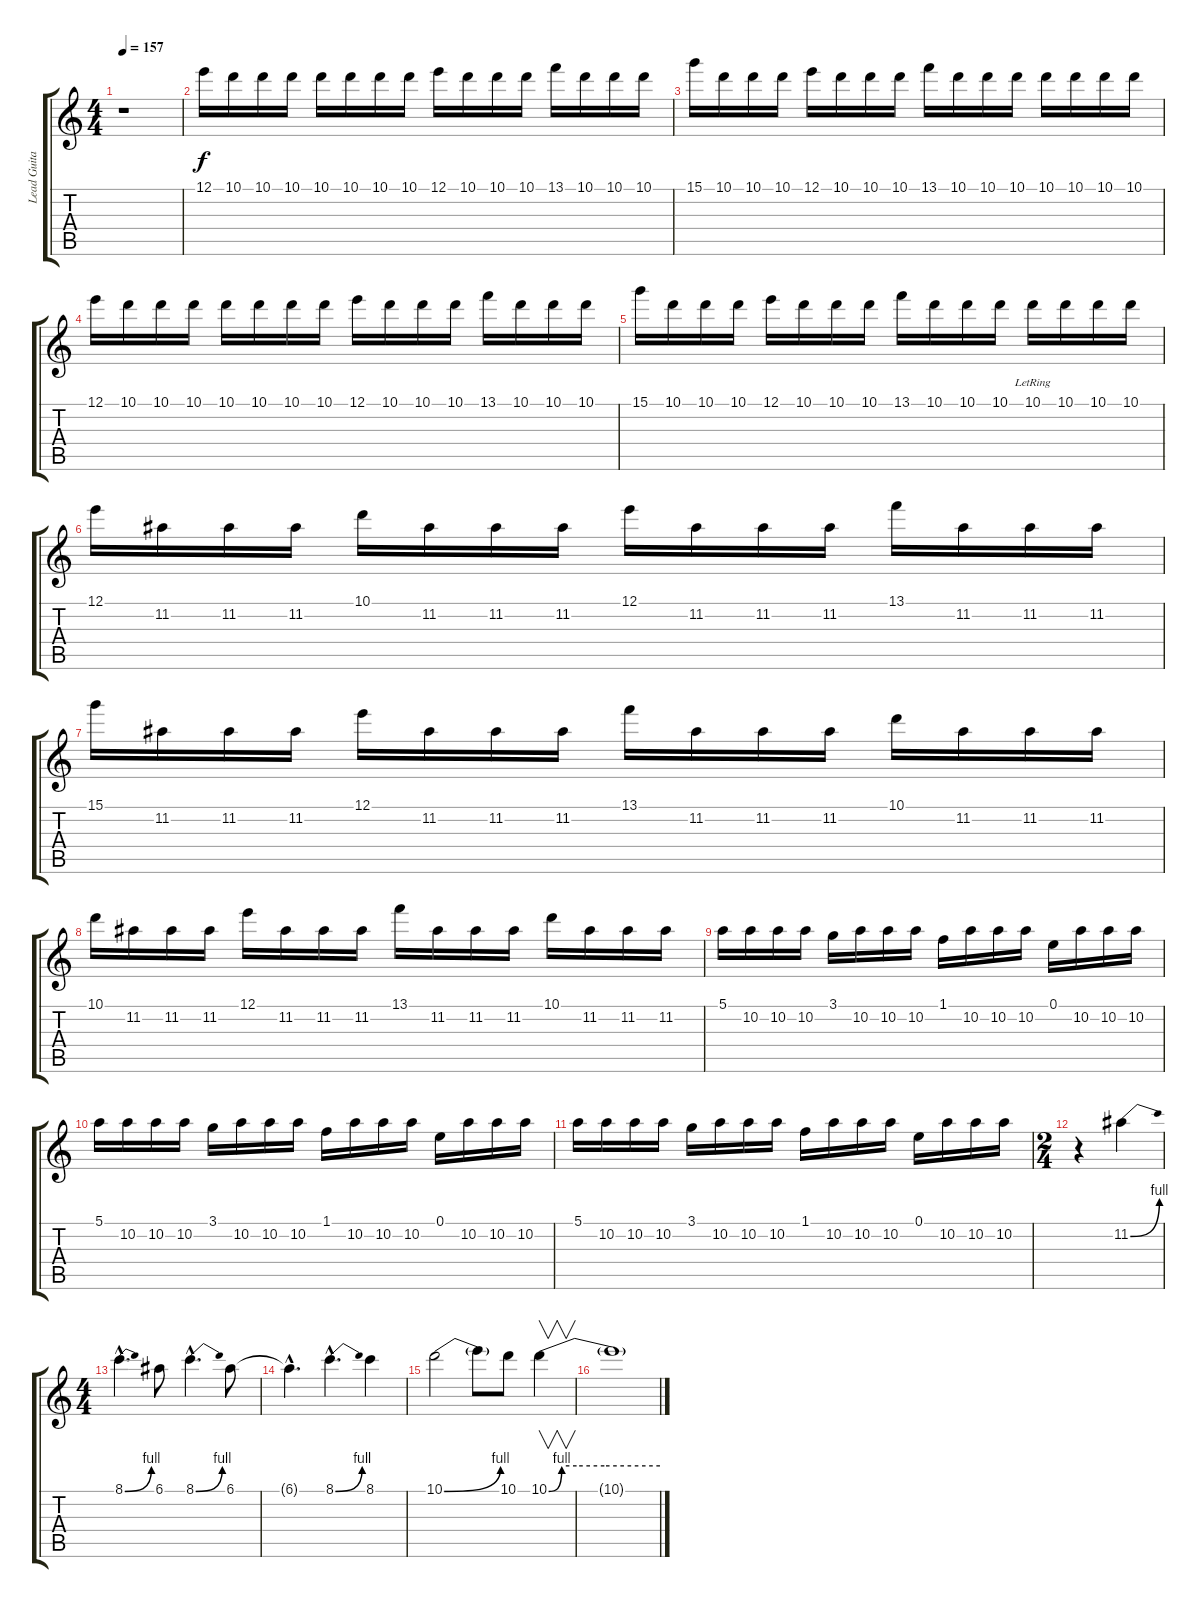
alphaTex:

\track ("Lead Guitar I" "Lead Guita") {instrument distortionguitar}
\staff {score tabs}
\tuning (E4 B3 G3 D3 A2 E2) {hide}
\ts (4 4)
\tempo 157
\clef g2
\ks c
r.1{dy f} |
12.1.16 10.1.16 10.1.16 10.1.16 10.1.16 10.1.16 10.1.16 10.1.16 12.1.16 10.1.16 10.1.16 10.1.16 13.1.16 10.1.16 10.1.16 10.1.16 |
15.1.16 10.1.16 10.1.16 10.1.16 12.1.16 10.1.16 10.1.16 10.1.16 13.1.16 10.1.16 10.1.16 10.1.16 10.1.16 10.1.16 10.1.16 10.1.16 |
12.1.16 10.1.16 10.1.16 10.1.16 10.1.16 10.1.16 10.1.16 10.1.16 12.1.16 10.1.16 10.1.16 10.1.16 13.1.16 10.1.16 10.1.16 10.1.16 |
15.1.16 10.1.16 10.1.16 10.1.16 12.1.16 10.1.16 10.1.16 10.1.16 13.1.16 10.1.16 10.1.16 10.1.16 10.1{lr}.16 10.1.16 10.1.16 10.1.16 |
12.1.16 11.2.16 11.2.16 11.2.16 10.1.16 11.2.16 11.2.16 11.2.16 12.1.16 11.2.16 11.2.16 11.2.16 13.1.16 11.2.16 11.2.16 11.2.16 |
15.1.16 11.2.16 11.2.16 11.2.16 12.1.16 11.2.16 11.2.16 11.2.16 13.1.16 11.2.16 11.2.16 11.2.16 10.1.16 11.2.16 11.2.16 11.2.16 |
10.1.16 11.2.16 11.2.16 11.2.16 12.1.16 11.2.16 11.2.16 11.2.16 13.1.16 11.2.16 11.2.16 11.2.16 10.1.16 11.2.16 11.2.16 11.2.16 |
5.1.16 10.2.16 10.2.16 10.2.16 3.1.16 10.2.16 10.2.16 10.2.16 1.1.16 10.2.16 10.2.16 10.2.16 0.1.16 10.2.16 10.2.16 10.2.16 |
5.1.16 10.2.16 10.2.16 10.2.16 3.1.16 10.2.16 10.2.16 10.2.16 1.1.16 10.2.16 10.2.16 10.2.16 0.1.16 10.2.16 10.2.16 10.2.16 |
5.1.16 10.2.16 10.2.16 10.2.16 3.1.16 10.2.16 10.2.16 10.2.16 1.1.16 10.2.16 10.2.16 10.2.16 0.1.16 10.2.16 10.2.16 10.2.16 |
\ts (2 4)
r.4 11.2{be (bend 0 0 60 4)}.4 |
\ts (4 4)
8.1{be (bend 0 0 60 4) hac}.4{d} 6.1.8 8.1{be (bend 0 0 60 4) hac}.4{d} 6.1.8 |
6.1{hac t}.4{d} 8.1{be (bend 0 0 60 4) hac}.4{d} 8.1.4 |
10.1{be (bend 0 0 60 4)}.2 10.1{t}.8 10.1.8 10.1{be (custom 0 0 7 4 15 4 30 4 60 4)}.4{v} |
10.1{t}.1
